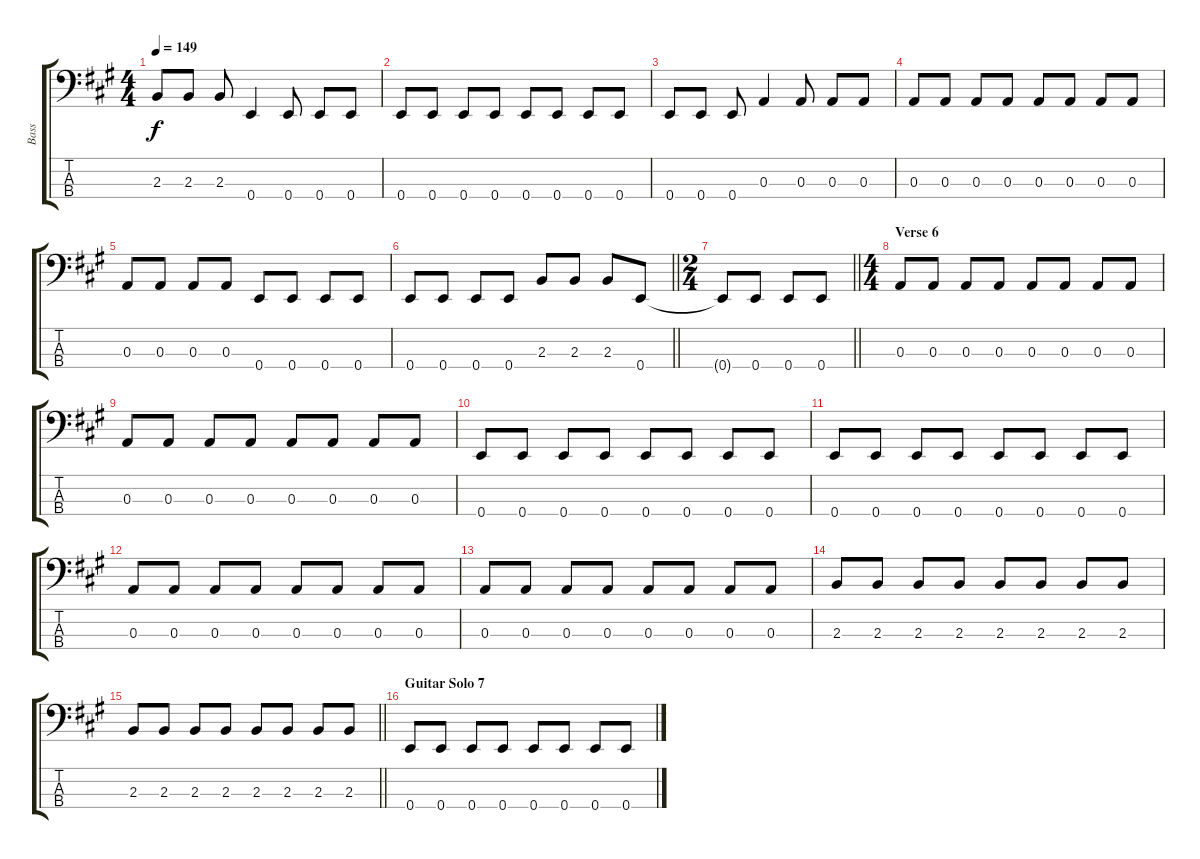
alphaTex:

\track ("Bass" "Bass") {instrument electricbassfinger}
\staff {score tabs}
\tuning (G2 D2 A1 E1) {hide}
\ts (4 4)
\tempo 149
\clef f4
\ks f#minor
2.3.8{dy f} 2.3.8 2.3.8 0.4.4 0.4.8 0.4.8 0.4.8 |
0.4.8 0.4.8 0.4.8 0.4.8 0.4.8 0.4.8 0.4.8 0.4.8 |
0.4.8 0.4.8 0.4.8 0.3.4 0.3.8 0.3.8 0.3.8 |
0.3.8 0.3.8 0.3.8 0.3.8 0.3.8 0.3.8 0.3.8 0.3.8 |
0.3.8 0.3.8 0.3.8 0.3.8 0.4.8 0.4.8 0.4.8 0.4.8 |
\barLineRight lightlight
0.4.8 0.4.8 0.4.8 0.4.8 2.3.8 2.3.8 2.3.8 0.4.8 |
\ts (2 4)
\barLineRight lightlight
0.4{t}.8 0.4.8 0.4.8 0.4.8 |
\ts (4 4)
\section ("" "Verse 6")
0.3.8 0.3.8 0.3.8 0.3.8 0.3.8 0.3.8 0.3.8 0.3.8 |
0.3.8 0.3.8 0.3.8 0.3.8 0.3.8 0.3.8 0.3.8 0.3.8 |
0.4.8 0.4.8 0.4.8 0.4.8 0.4.8 0.4.8 0.4.8 0.4.8 |
0.4.8 0.4.8 0.4.8 0.4.8 0.4.8 0.4.8 0.4.8 0.4.8 |
0.3.8 0.3.8 0.3.8 0.3.8 0.3.8 0.3.8 0.3.8 0.3.8 |
0.3.8 0.3.8 0.3.8 0.3.8 0.3.8 0.3.8 0.3.8 0.3.8 |
2.3.8 2.3.8 2.3.8 2.3.8 2.3.8 2.3.8 2.3.8 2.3.8 |
\barLineRight lightlight
2.3.8 2.3.8 2.3.8 2.3.8 2.3.8 2.3.8 2.3.8 2.3.8 |
\section ("" "Guitar Solo 7")
0.4.8 0.4.8 0.4.8 0.4.8 0.4.8 0.4.8 0.4.8 0.4.8
